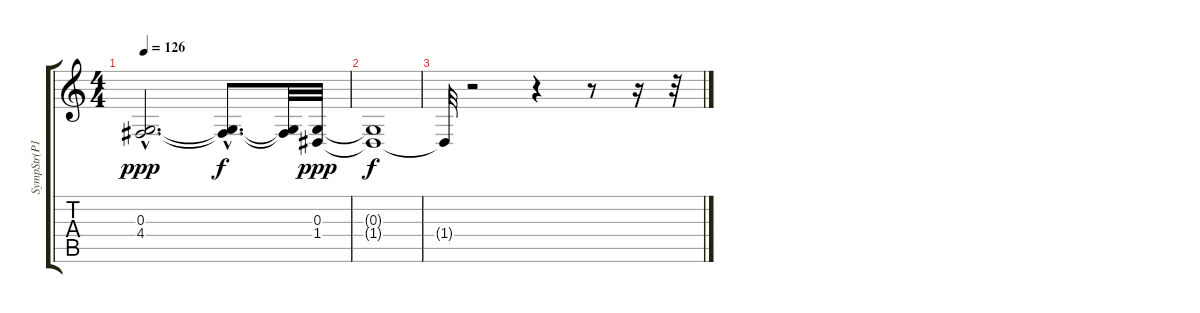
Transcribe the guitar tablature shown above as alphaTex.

\track ("SympStr(P103)" "SympStr(P1") {instrument stringensemble1}
\staff {score tabs}
\tuning (E4 B3 G3 D3 A2 E2) {hide}
\ts (4 4)
\tempo 126
\clef g2
\ks c
(0.3{hac} 4.4{hac}).2{d dy ppp} (0.3{hac t} 4.4{hac t}).8{d dy f} (0.3{t} 4.4{t}).32 (0.3 1.4).32{dy ppp} |
(0.3{t} 1.4{t}).1{dy f} |
1.4{t}.32 r.2 r.4 r.8 r.16 r.32
